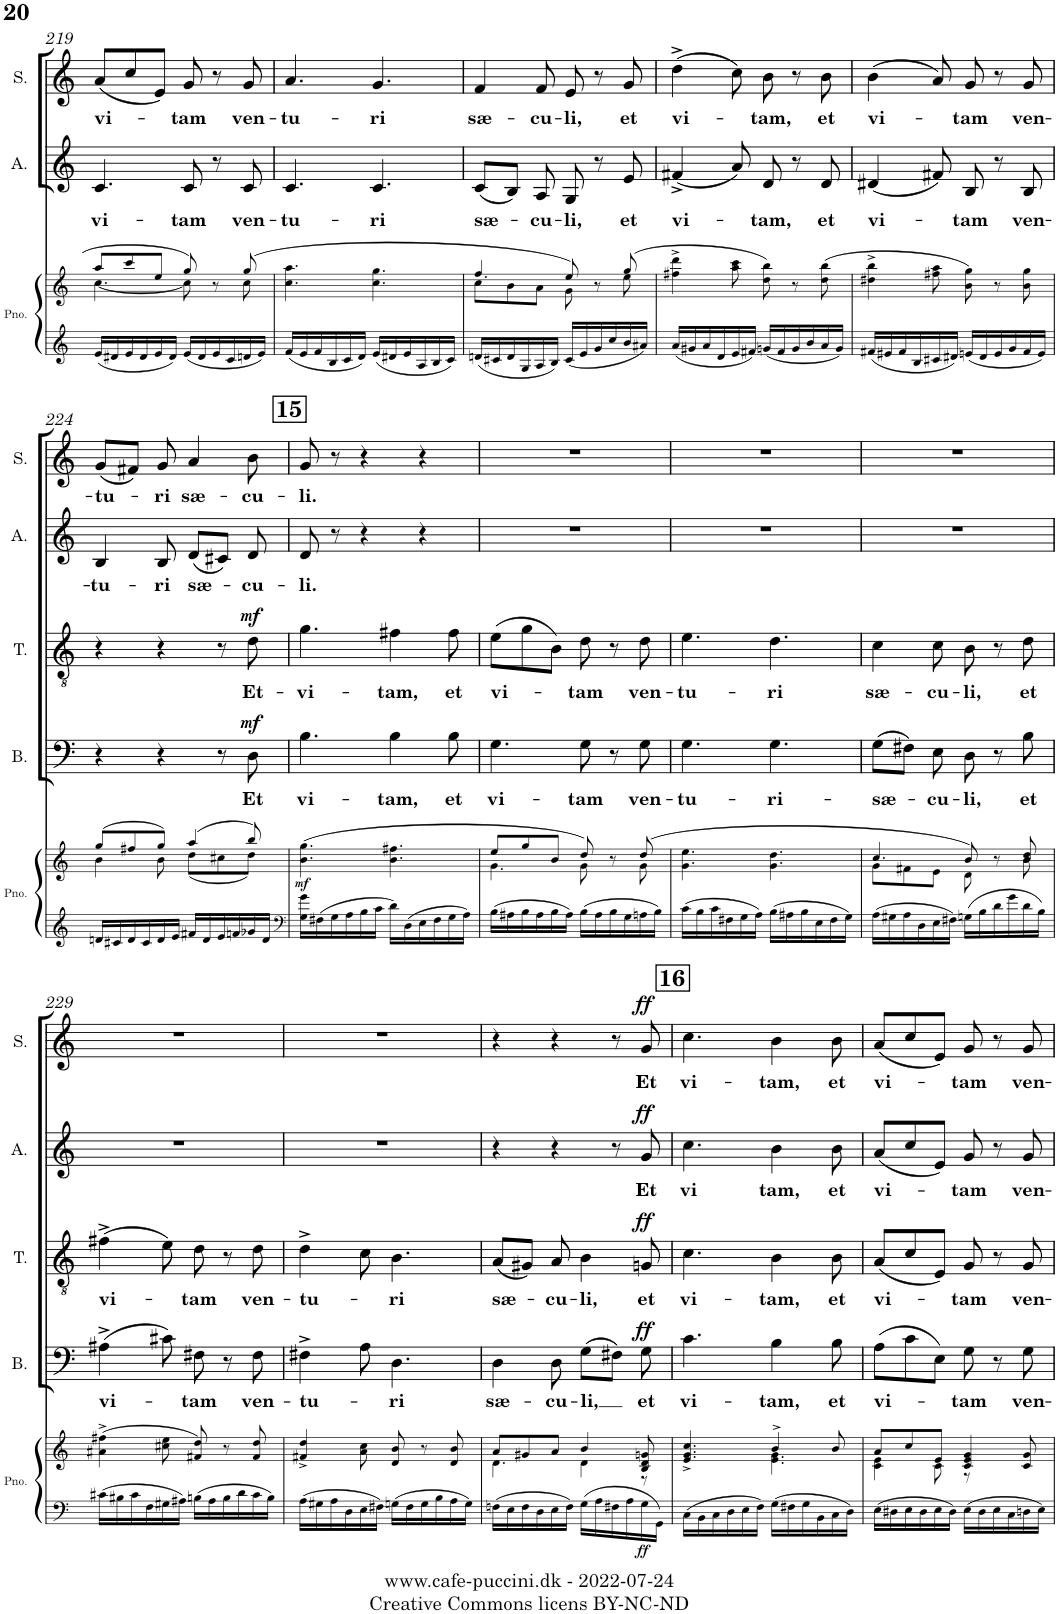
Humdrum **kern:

**kern	**kern	**dynam	**kern	**text	**dynam	**kern	**text	**dynam	**kern	**text	**dynam	**kern	**text	**dynam
*part5	*part5	*part5	*part4	*part4	*part4	*part3	*part3	*part3	*part2	*part2	*part2	*part1	*part1	*part1
*staff6	*staff5	*staff5/6	*staff4	*staff4	*staff4	*staff3	*staff3	*staff3	*staff2	*staff2	*staff2	*staff1	*staff1	*staff1
*I"Piano	*	*	*I"Bass	*	*	*I"Tenor	*	*	*I"Alto	*	*	*I"Soprano	*	*
*I'Pno.	*	*	*I'B.	*	*	*I'T.	*	*	*I'A.	*	*	*I'S.	*	*
!!LO:PB:g=z
*clefG2	*clefG2	*	*clefF4	*	*	*clefGv2	*	*	*clefG2	*	*	*clefG2	*	*
*k[]	*k[]	*	*k[]	*	*	*k[]	*	*	*k[]	*	*	*k[]	*	*
*M6/8	*M6/8	*	*M6/8	*	*	*M6/8	*	*	*M6/8	*	*	*M6/8	*	*
=219	=219	=219	=219	=219	=219	=219	=219	=219	=219	=219	=219	=219	=219	=219
*	*^	*	*	*	*	*	*	*	*	*	*	*	*	*
!	!	!	!	!	!	!	!	!	!	!	!LO:LY:b	!	!	!LO:LY:b	!
16e/LL	8aa/L	[4.cc\	.	2.r	.	.	2.r	.	.	4.c/	vi-	.	(8a/L	vi-	.
16d#X/	.	.	.	.	.	.	.	.	.	.	.	.	.	.	.
16e/	8ccc/	.	.	.	.	.	.	.	.	.	.	.	8cc/	.	.
16d#/	.	.	.	.	.	.	.	.	.	.	.	.	.	.	.
16e/	8ee/J	.	.	.	.	.	.	.	.	.	.	.	8e/J)	.	.
16d#/JJ	.	.	.	.	.	.	.	.	.	.	.	.	.	.	.
!	!	!	!	!	!	!	!	!	!	!	!LO:LY:b	!	!	!LO:LY:b	!
16e/LL	8gg/	8cc\]	.	.	.	.	.	.	.	8c/	-tam	.	8g/	-tam	.
16d#/	.	.	.	.	.	.	.	.	.	.	.	.	.	.	.
16e/	8r	8ryy	.	.	.	.	.	.	.	8r	.	.	8r	.	.
16c/	.	.	.	.	.	.	.	.	.	.	.	.	.	.	.
!	!	!	!	!	!	!	!	!	!	!	!LO:LY:b	!	!	!LO:LY:b	!
16dn/	(8gg/	8cc\	.	.	.	.	.	.	.	8c/	ven-	.	8g/	ven-	.
16e/JJ	.	.	.	.	.	.	.	.	.	.	.	.	.	.	.
*	*v	*v	*	*	*	*	*	*	*	*	*	*	*	*	*
=220	=220	=220	=220	=220	=220	=220	=220	=220	=220	=220	=220	=220	=220	=220
!	!	!	!	!	!	!	!	!	!	!LO:LY:b	!	!	!LO:LY:b	!
16f/LL	4.cc\ 4.aa\	.	2.r	.	.	2.r	.	.	4.c/	-tu-	.	4.a/	-tu-	.
16e/	.	.	.	.	.	.	.	.	.	.	.	.	.	.
16f/	.	.	.	.	.	.	.	.	.	.	.	.	.	.
16B/	.	.	.	.	.	.	.	.	.	.	.	.	.	.
16c/	.	.	.	.	.	.	.	.	.	.	.	.	.	.
16d/JJ	.	.	.	.	.	.	.	.	.	.	.	.	.	.
!	!	!	!	!	!	!	!	!	!	!LO:LY:b	!	!	!LO:LY:b	!
16e/LL	4.cc\ 4.gg\	.	.	.	.	.	.	.	4.c/	-ri	.	4.g/	-ri	.
16d#X/	.	.	.	.	.	.	.	.	.	.	.	.	.	.
16e/	.	.	.	.	.	.	.	.	.	.	.	.	.	.
16A/	.	.	.	.	.	.	.	.	.	.	.	.	.	.
16B/	.	.	.	.	.	.	.	.	.	.	.	.	.	.
16c/JJ	.	.	.	.	.	.	.	.	.	.	.	.	.	.
=221	=221	=221	=221	=221	=221	=221	=221	=221	=221	=221	=221	=221	=221	=221
*	*^	*	*	*	*	*	*	*	*	*	*	*	*	*
!	!	!	!	!	!	!	!	!	!	!	!LO:LY:b	!	!	!LO:LY:b	!
16dn/LL	4.ff/	8cc\L	.	2.r	.	.	2.r	.	.	(8c/L	sæ-	.	4f/	sæ-	.
16c#X/	.	.	.	.	.	.	.	.	.	.	.	.	.	.	.
16d/	.	8b\	.	.	.	.	.	.	.	8B/J)	.	.	.	.	.
16G/	.	.	.	.	.	.	.	.	.	.	.	.	.	.	.
!	!	!	!	!	!	!	!	!	!	!	!LO:LY:b	!	!	!LO:LY:b	!
16A/	.	8a\J	.	.	.	.	.	.	.	8A/	-cu-	.	8f/	-cu-	.
16B/JJ	.	.	.	.	.	.	.	.	.	.	.	.	.	.	.
!	!	!	!	!	!	!	!	!	!	!	!LO:LY:b	!	!	!LO:LY:b	!
16c#/LL	8ee/)	8g\	.	.	.	.	.	.	.	8G/	-li,	.	8e/	-li,	.
16e/	.	.	.	.	.	.	.	.	.	.	.	.	.	.	.
16g/	8r	8ryy	.	.	.	.	.	.	.	8r	.	.	8r	.	.
16cc/	.	.	.	.	.	.	.	.	.	.	.	.	.	.	.
!	!	!	!	!	!	!	!	!	!	!	!LO:LY:b	!	!	!LO:LY:b	!
16b/	(8gg/	8ee\	.	.	.	.	.	.	.	8e/	et	.	8g/	et	.
16a#X/JJ	.	.	.	.	.	.	.	.	.	.	.	.	.	.	.
*	*v	*v	*	*	*	*	*	*	*	*	*	*	*	*	*
=222	=222	=222	=222	=222	=222	=222	=222	=222	=222	=222	=222	=222	=222	=222
!	!	!	!	!	!	!	!	!	!	!LO:LY:b	!	!	!LO:LY:b	!
16a/LL	4ff#X\^ 4ddd\^	.	2.r	.	.	2.r	.	.	(4f#X^/	vi-	.	(4dd^\	vi-	.
16g#X/	.	.	.	.	.	.	.	.	.	.	.	.	.	.
16a/	.	.	.	.	.	.	.	.	.	.	.	.	.	.
16d/	.	.	.	.	.	.	.	.	.	.	.	.	.	.
16e/	8aa\ 8ccc\	.	.	.	.	.	.	.	8a/)	.	.	8cc\)	.	.
16f#X/JJ	.	.	.	.	.	.	.	.	.	.	.	.	.	.
!	!	!	!	!	!	!	!	!	!	!LO:LY:b	!	!	!LO:LY:b	!
16gn/LL	8dd\ 8bb\)	.	.	.	.	.	.	.	8d/	-tam,	.	8b\	-tam,	.
16f#/	.	.	.	.	.	.	.	.	.	.	.	.	.	.
16g/	8r	.	.	.	.	.	.	.	8r	.	.	8r	.	.
16b/	.	.	.	.	.	.	.	.	.	.	.	.	.	.
!	!	!	!	!	!	!	!	!	!	!LO:LY:b	!	!	!LO:LY:b	!
16a/	(8dd\ 8bb\	.	.	.	.	.	.	.	8d/	et	.	8b\	et	.
16g/JJ	.	.	.	.	.	.	.	.	.	.	.	.	.	.
=223	=223	=223	=223	=223	=223	=223	=223	=223	=223	=223	=223	=223	=223	=223
!	!	!	!	!	!	!	!	!	!	!LO:LY:b	!	!	!LO:LY:b	!
16f#X/LL	4dd#X\^ 4bb\^	.	2.r	.	.	2.r	.	.	(4d#X/	vi-	.	(4b\	vi-	.
16e#X/	.	.	.	.	.	.	.	.	.	.	.	.	.	.
16f#/	.	.	.	.	.	.	.	.	.	.	.	.	.	.
16B/	.	.	.	.	.	.	.	.	.	.	.	.	.	.
16c#X/	8ff#X\ 8aa\	.	.	.	.	.	.	.	8f#X/)	.	.	8a/)	.	.
16d#X/JJ	.	.	.	.	.	.	.	.	.	.	.	.	.	.
!	!	!	!	!	!	!	!	!	!	!LO:LY:b	!	!	!LO:LY:b	!
16en/LL	8b\ 8gg\)	.	.	.	.	.	.	.	8B/	-tam	.	8g/	-tam	.
16d#/	.	.	.	.	.	.	.	.	.	.	.	.	.	.
16e/	8r	.	.	.	.	.	.	.	8r	.	.	8r	.	.
16g/	.	.	.	.	.	.	.	.	.	.	.	.	.	.
!	!	!	!	!	!	!	!	!	!	!LO:LY:b	!	!	!LO:LY:b	!
16f#/	8b\ 8gg\	.	.	.	.	.	.	.	8B/	ven-	.	8g/	ven-	.
16e/JJ	.	.	.	.	.	.	.	.	.	.	.	.	.	.
!!LO:LB:g=z
=224	=224	=224	=224	=224	=224	=224	=224	=224	=224	=224	=224	=224	=224	=224
*	*^	*	*	*	*	*	*	*	*	*	*	*	*	*
!	!	!	!	!	!	!	!	!	!	!	!LO:LY:b	!	!	!LO:LY:b	!
16dn/LL	(8gg/L	4b\	.	4r	.	.	4r	.	.	4B/	-tu-	.	(8g/L	-tu-	.
16c#X/	.	.	.	.	.	.	.	.	.	.	.	.	.	.	.
16d/	8ff#X/	.	.	.	.	.	.	.	.	.	.	.	8f#X/J)	.	.
16c#/	.	.	.	.	.	.	.	.	.	.	.	.	.	.	.
!	!	!	!	!	!	!	!	!	!	!	!LO:LY:b	!	!	!LO:LY:b	!
16d/	8gg/J)	8b\	.	4r	.	.	4r	.	.	8B/	-ri	.	8g/	-ri	.
16e/JJ	.	.	.	.	.	.	.	.	.	.	.	.	.	.	.
!	!	!	!	!	!	!	!	!	!	!	!LO:LY:b	!	!	!LO:LY:b	!
16f#X/LL	(4aa/	(8dd\L	.	.	.	.	.	.	.	(8d/L	sæ-	.	4a/	sæ-	.
16d/	.	.	.	.	.	.	.	.	.	.	.	.	.	.	.
16e/	.	8cc#X\	.	8r	.	.	8r	.	.	8c#X/J)	.	.	.	.	.
16fn/	.	.	.	.	.	.	.	.	.	.	.	.	.	.	.
!	!	!	!	!	!LO:LY:b	!LO:DY:a	!	!LO:LY:b	!LO:DY:a	!	!LO:LY:b	!	!	!LO:LY:b	!
16g-X/	8bb/)	8dd\J)	.	8D\	Et	mf	8d\	Et-	mf	8d/	-cu-	.	8b\	cu-	.
16d/JJ	.	.	.	.	.	.	.	.	.	.	.	.	.	.	.
*	*v	*v	*	*	*	*	*	*	*	*	*	*	*	*	*
=225	=225	=225	=225	=225	=225	=225	=225	=225	=225	=225	=225	=225	=225	=225
*clefF4	*	*	*	*	*	*	*	*	*	*	*	*	*	*
!	!	!LO:DY:b	!	!LO:LY:b	!	!	!LO:LY:b	!	!	!LO:LY:b	!	!	!LO:LY:b	!
16G\ 16g\LL	(4.b\ 4.gg\	mf	4.B\	vi-	.	4.g\	vi-	.	8d/	-li.	.	8g/	-li.	.
16F#X\	.	.	.	.	.	.	.	.	.	.	.	.	.	.
16G\	.	.	.	.	.	.	.	.	8r	.	.	8r	.	.
16A\	.	.	.	.	.	.	.	.	.	.	.	.	.	.
16B\	.	.	.	.	.	.	.	.	4r	.	.	4r	.	.
16c\JJ	.	.	.	.	.	.	.	.	.	.	.	.	.	.
!	!	!	!	!LO:LY:b	!	!	!LO:LY:b	!	!	!	!	!	!	!
16d\LL	4.b\ 4.ff#X\	.	4B\	-tam,	.	4f#X\	-tam,	.	.	.	.	.	.	.
16D\	.	.	.	.	.	.	.	.	.	.	.	.	.	.
16E\	.	.	.	.	.	.	.	.	4r	.	.	4r	.	.
16F#\	.	.	.	.	.	.	.	.	.	.	.	.	.	.
!	!	!	!	!LO:LY:b	!	!	!LO:LY:b	!	!	!	!	!	!	!
16G\	.	.	8B\	et	.	8f#\	et	.	.	.	.	.	.	.
16A\JJ	.	.	.	.	.	.	.	.	.	.	.	.	.	.
=226	=226	=226	=226	=226	=226	=226	=226	=226	=226	=226	=226	=226	=226	=226
*	*^	*	*	*	*	*	*	*	*	*	*	*	*	*
!	!	!	!	!	!LO:LY:b	!	!	!LO:LY:b	!	!	!	!	!	!	!
16B\LL	8ee/L	4.g\	.	4.G\	vi-	.	(8e\L	vi-	.	2.r	.	.	2.r	.	.
16A#X\	.	.	.	.	.	.	.	.	.	.	.	.	.	.	.
16B\	8gg/	.	.	.	.	.	8g\	.	.	.	.	.	.	.	.
16A#\	.	.	.	.	.	.	.	.	.	.	.	.	.	.	.
16B\	8b/J	.	.	.	.	.	8B\J)	.	.	.	.	.	.	.	.
16A#\JJ	.	.	.	.	.	.	.	.	.	.	.	.	.	.	.
!	!	!	!	!	!LO:LY:b	!	!	!LO:LY:b	!	!	!	!	!	!	!
16B\LL	8dd/)	8g\	.	8G\	-tam	.	8d\	-tam	.	.	.	.	.	.	.
16A#\	.	.	.	.	.	.	.	.	.	.	.	.	.	.	.
16B\	8r	8ryy	.	8r	.	.	8r	.	.	.	.	.	.	.	.
16G\	.	.	.	.	.	.	.	.	.	.	.	.	.	.	.
!	!	!	!	!	!LO:LY:b	!	!	!LO:LY:b	!	!	!	!	!	!	!
16An\	(8dd/	8g\	.	8G\	ven-	.	8d\	ven-	.	.	.	.	.	.	.
16B\JJ	.	.	.	.	.	.	.	.	.	.	.	.	.	.	.
*	*v	*v	*	*	*	*	*	*	*	*	*	*	*	*	*
=227	=227	=227	=227	=227	=227	=227	=227	=227	=227	=227	=227	=227	=227	=227
!	!	!	!	!LO:LY:b	!	!	!LO:LY:b	!	!	!	!	!	!	!
16c\LL	4.g\ 4.ee\	.	4.G\	-tu-	.	4.e\	-tu-	.	2.r	.	.	2.r	.	.
16B\	.	.	.	.	.	.	.	.	.	.	.	.	.	.
16c\	.	.	.	.	.	.	.	.	.	.	.	.	.	.
16F#X\	.	.	.	.	.	.	.	.	.	.	.	.	.	.
16G\	.	.	.	.	.	.	.	.	.	.	.	.	.	.
16A\JJ	.	.	.	.	.	.	.	.	.	.	.	.	.	.
!	!	!	!	!LO:LY:b	!	!	!LO:LY:b	!	!	!	!	!	!	!
16B\LL	4.g\ 4.dd\	.	4.G\	-ri-	.	4.d\	-ri	.	.	.	.	.	.	.
16A#X\	.	.	.	.	.	.	.	.	.	.	.	.	.	.
16B\	.	.	.	.	.	.	.	.	.	.	.	.	.	.
16E\	.	.	.	.	.	.	.	.	.	.	.	.	.	.
16F#\	.	.	.	.	.	.	.	.	.	.	.	.	.	.
16G\JJ	.	.	.	.	.	.	.	.	.	.	.	.	.	.
=228	=228	=228	=228	=228	=228	=228	=228	=228	=228	=228	=228	=228	=228	=228
*	*^	*	*	*	*	*	*	*	*	*	*	*	*	*
!	!	!	!	!	!LO:LY:b	!	!	!LO:LY:b	!	!	!	!	!	!	!
16A\LL	4.cc/	8g\L	.	(8G\L	-sæ-	.	4c\	sæ-	.	2.r	.	.	2.r	.	.
16G#X\	.	.	.	.	.	.	.	.	.	.	.	.	.	.	.
16A\	.	8f#X\	.	8F#X\J)	.	.	.	.	.	.	.	.	.	.	.
16D\	.	.	.	.	.	.	.	.	.	.	.	.	.	.	.
!	!	!	!	!	!LO:LY:b	!	!	!LO:LY:b	!	!	!	!	!	!	!
16E\	.	8e\J	.	8E\	-cu-	.	8c\	-cu-	.	.	.	.	.	.	.
16F#X\JJ	.	.	.	.	.	.	.	.	.	.	.	.	.	.	.
!	!	!	!	!	!LO:LY:b	!	!	!LO:LY:b	!	!	!	!	!	!	!
16Gn\LL	8b/)	8d\	.	8D\	-li,	.	8B\	-li,	.	.	.	.	.	.	.
16B\	.	.	.	.	.	.	.	.	.	.	.	.	.	.	.
16d\	8r	8ryy	.	8r	.	.	8r	.	.	.	.	.	.	.	.
16g\	.	.	.	.	.	.	.	.	.	.	.	.	.	.	.
!	!	!	!	!	!LO:LY:b	!	!	!LO:LY:b	!	!	!	!	!	!	!
16d\	8b/ 8dd/	8b\	.	8B\	et	.	8d\	et	.	.	.	.	.	.	.
16B\JJ	.	.	.	.	.	.	.	.	.	.	.	.	.	.	.
*	*v	*v	*	*	*	*	*	*	*	*	*	*	*	*	*
!!LO:LB:g=z
=229	=229	=229	=229	=229	=229	=229	=229	=229	=229	=229	=229	=229	=229	=229
!	!	!	!	!LO:LY:b	!	!	!LO:LY:b	!	!	!	!	!	!	!
16c#X\LL	(4a#X\^ 4ff#X\^	.	(4A#X^\	vi-	.	(4f#X^\	vi-	.	2.r	.	.	2.r	.	.
16B#X\	.	.	.	.	.	.	.	.	.	.	.	.	.	.
16c#\	.	.	.	.	.	.	.	.	.	.	.	.	.	.
16F\	.	.	.	.	.	.	.	.	.	.	.	.	.	.
16G#X\	8cc#X\ 8ee\	.	8c#X\)	.	.	8e\)	.	.	.	.	.	.	.	.
16A#X\JJ	.	.	.	.	.	.	.	.	.	.	.	.	.	.
!	!	!	!	!LO:LY:b	!	!	!LO:LY:b	!	!	!	!	!	!	!
16Bn\LL	8f#X/ 8dd/)	.	8F#X\	-tam	.	8d\	-tam	.	.	.	.	.	.	.
16A#\	.	.	.	.	.	.	.	.	.	.	.	.	.	.
16B\	8r	.	8r	.	.	8r	.	.	.	.	.	.	.	.
16d\	.	.	.	.	.	.	.	.	.	.	.	.	.	.
!	!	!	!	!LO:LY:b	!	!	!LO:LY:b	!	!	!	!	!	!	!
16c#\	8f#/ 8dd/	.	8F#\	ven-	.	8d\	ven-	.	.	.	.	.	.	.
16B\JJ	.	.	.	.	.	.	.	.	.	.	.	.	.	.
=230	=230	=230	=230	=230	=230	=230	=230	=230	=230	=230	=230	=230	=230	=230
!	!	!	!	!LO:LY:b	!	!	!LO:LY:b	!	!	!	!	!	!	!
16A\LL	4f#X/^ 4dd/^	.	4F#X^\	-tu-	.	4d^\	-tu-	.	2.r	.	.	2.r	.	.
16G#X\	.	.	.	.	.	.	.	.	.	.	.	.	.	.
16A\	.	.	.	.	.	.	.	.	.	.	.	.	.	.
16D\	.	.	.	.	.	.	.	.	.	.	.	.	.	.
16E\	8a\ 8cc\	.	8A\	.	.	8c\	.	.	.	.	.	.	.	.
16F#X\JJ	.	.	.	.	.	.	.	.	.	.	.	.	.	.
!	!	!	!	!LO:LY:b	!	!	!LO:LY:b	!	!	!	!	!	!	!
16Gn\LL	8d/ 8b/	.	4.D\	-ri	.	4.B\	-ri	.	.	.	.	.	.	.
16F#\	.	.	.	.	.	.	.	.	.	.	.	.	.	.
16G\	8r	.	.	.	.	.	.	.	.	.	.	.	.	.
16B\	.	.	.	.	.	.	.	.	.	.	.	.	.	.
16A\	8d/ 8b/	.	.	.	.	.	.	.	.	.	.	.	.	.
16G\JJ	.	.	.	.	.	.	.	.	.	.	.	.	.	.
=231	=231	=231	=231	=231	=231	=231	=231	=231	=231	=231	=231	=231	=231	=231
*	*^	*	*	*	*	*	*	*	*	*	*	*	*	*
!	!	!	!	!	!LO:LY:b	!	!	!LO:LY:b	!	!	!	!	!	!	!
16Fn\LL	8a/L	4.d\	.	4D\	sæ-	.	(8A/L	sæ-	.	4r	.	.	4r	.	.
16E\	.	.	.	.	.	.	.	.	.	.	.	.	.	.	.
16F\	8g#X/	.	.	.	.	.	8G#X/J)	.	.	.	.	.	.	.	.
16D\	.	.	.	.	.	.	.	.	.	.	.	.	.	.	.
!	!	!	!	!	!LO:LY:b	!	!	!LO:LY:b	!	!	!	!	!	!	!
16E\	8a/J	.	.	8D\	-cu-	.	8A/	-cu-	.	4r	.	.	4r	.	.
16F\JJ	.	.	.	.	.	.	.	.	.	.	.	.	.	.	.
!	!	!	!	!	!LO:LY:b	!	!	!LO:LY:b	!	!	!	!	!	!	!
16G\LL	4b/	4d\	.	(8G\L	-li,	.	4B\	-li,	.	.	.	.	.	.	.
16A\	.	.	.	.	.	.	.	.	.	.	.	.	.	.	.
16F#X\	.	.	.	8F#X\J)	.	.	.	.	.	8r	.	.	8r	.	.
16A\	.	.	.	.	.	.	.	.	.	.	.	.	.	.	.
!	!	!	!LO:DY:b=2	!	!LO:LY:b	!LO:DY:a	!	!LO:LY:b	!LO:DY:a	!	!LO:LY:b	!LO:DY:a	!	!LO:LY:b	!LO:DY:a
16G\	8B/ 8d/ 8gn/	8r	ff	8G\	et	ff	8Gn/	et	ff	8g/	Et	ff	8g/	Et	ff
16GG\JJ	.	.	.	.	.	.	.	.	.	.	.	.	.	.	.
=232	=232	=232	=232	=232	=232	=232	=232	=232	=232	=232	=232	=232	=232	=232	=232
!	!	!	!	!	!LO:LY:b	!	!	!LO:LY:b	!	!	!LO:LY:b	!	!	!LO:LY:b	!
16C\LL	4.e/^ 4.g/^ 4.cc/^	4.ryy	.	4.c\	vi-	.	4.c\	vi-	.	4.cc\	vi	.	4.cc\	vi-	.
16BB\	.	.	.	.	.	.	.	.	.	.	.	.	.	.	.
16C\	.	.	.	.	.	.	.	.	.	.	.	.	.	.	.
16D\	.	.	.	.	.	.	.	.	.	.	.	.	.	.	.
16E\	.	.	.	.	.	.	.	.	.	.	.	.	.	.	.
16F\JJ	.	.	.	.	.	.	.	.	.	.	.	.	.	.	.
!	!	!	!	!	!LO:LY:b	!	!	!LO:LY:b	!	!	!LO:LY:b	!	!	!LO:LY:b	!
16G\LL	4b^/	4.e\ 4.g\	.	4B\	-tam,	.	4B\	-tam,	.	4b\	tam,	.	4b\	-tam,	.
16F#X\	.	.	.	.	.	.	.	.	.	.	.	.	.	.	.
16G\	.	.	.	.	.	.	.	.	.	.	.	.	.	.	.
16BB\	.	.	.	.	.	.	.	.	.	.	.	.	.	.	.
!	!	!	!	!	!LO:LY:b	!	!	!LO:LY:b	!	!	!LO:LY:b	!	!	!LO:LY:b	!
16C\	8b/	.	.	8B\	et	.	8B\	et	.	8b\	et	.	8b\	et	.
16D\JJ	.	.	.	.	.	.	.	.	.	.	.	.	.	.	.
=233	=233	=233	=233	=233	=233	=233	=233	=233	=233	=233	=233	=233	=233	=233	=233
!	!	!	!	!	!LO:LY:b	!	!	!LO:LY:b	!	!	!LO:LY:b	!	!	!LO:LY:b	!
16E\LL	8a/L	4c\ 4e\	.	(8A\L	vi-	.	(8A/L	vi-	.	(8a/L	vi-	.	(8a/L	vi-	.
16D#X\	.	.	.	.	.	.	.	.	.	.	.	.	.	.	.
16E\	8cc/	.	.	8c\	.	.	8c/	.	.	8cc/	.	.	8cc/	.	.
16D#\	.	.	.	.	.	.	.	.	.	.	.	.	.	.	.
16E\	8e/J	8c\	.	8E\J)	.	.	8E/J)	.	.	8e/J)	.	.	8e/J)	.	.
16D#\JJ	.	.	.	.	.	.	.	.	.	.	.	.	.	.	.
!	!	!	!	!	!LO:LY:b	!	!	!LO:LY:b	!	!	!LO:LY:b	!	!	!LO:LY:b	!
16E\LL	4c/ 4e/ 4g/	8r	.	8G\	-tam	.	8G/	-tam	.	8g/	-tam	.	8g/	-tam	.
16D#\	.	.	.	.	.	.	.	.	.	.	.	.	.	.	.
16E\	.	4ryy	.	8r	.	.	8r	.	.	8r	.	.	8r	.	.
16C\	.	.	.	.	.	.	.	.	.	.	.	.	.	.	.
!	!	!	!	!	!LO:LY:b	!	!	!LO:LY:b	!	!	!LO:LY:b	!	!	!LO:LY:b	!
16Dn\	8c/ 8g/	.	.	8G\	ven-	.	8G/	ven-	.	8g/	ven-	.	8g/	ven-	.
16E\JJ	.	.	.	.	.	.	.	.	.	.	.	.	.	.	.
*	*v	*v	*	*	*	*	*	*	*	*	*	*	*	*	*
=	=	=	=	=	=	=	=	=	=	=	=	=	=	=
*-	*-	*-	*-	*-	*-	*-	*-	*-	*-	*-	*-	*-	*-	*-
